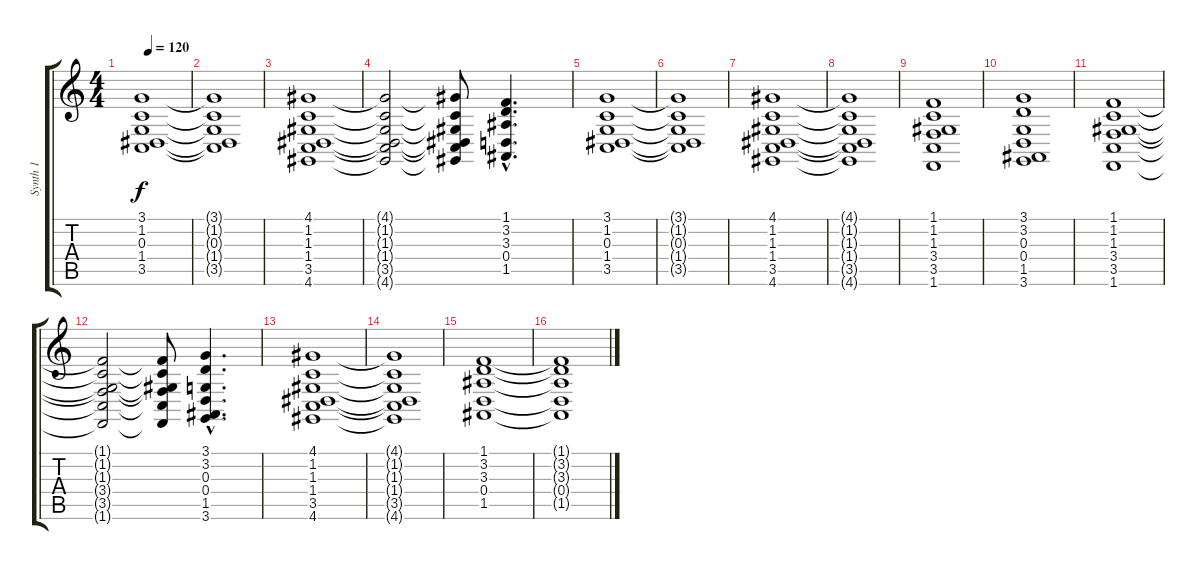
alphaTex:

\track ("Synth 1" "Synth 1") {instrument stringensemble1}
\staff {score tabs}
\tuning (E4 B3 G3 D3 A2 E2) {hide}
\ts (4 4)
\tempo 120
\clef g2
\ks c
(3.1 1.2 0.3 1.4 3.5).1{dy f} |
(3.1{t} 1.2{t} 0.3{t} 1.4{t} 3.5{t}).1 |
(4.1 1.2 1.3 1.4 3.5 4.6).1 |
(4.1{t} 1.2{t} 1.3{t} 1.4{t} 3.5{t} 4.6{t}).2 (4.1{t} 1.2{t} 1.3{t} 1.4{t} 3.5{t} 4.6{t}).8 (1.1{hac} 3.2{hac} 3.3{hac} 0.4{hac} 1.5{hac}).4{d} |
(3.1 1.2 0.3 1.4 3.5).1 |
(3.1{t} 1.2{t} 0.3{t} 1.4{t} 3.5{t}).1 |
(4.1 1.2 1.3 1.4 3.5 4.6).1 |
(4.1{t} 1.2{t} 1.3{t} 1.4{t} 3.5{t} 4.6{t}).1 |
(1.1 1.2 1.3 3.4 3.5 1.6).1 |
(3.1 3.2 0.3 0.4 1.5 3.6).1 |
(1.1 1.2 1.3 3.4 3.5 1.6).1 |
(1.1{t} 1.2{t} 1.3{t} 3.4{t} 3.5{t} 1.6{t}).2 (1.1{t} 1.2{t} 1.3{t} 3.4{t} 3.5{t} 1.6{t}).8 (3.1{hac} 3.2{hac} 0.3{hac} 0.4{hac} 1.5{hac} 3.6{hac}).4{d} |
(4.1 1.2 1.3 1.4 3.5 4.6).1 |
(4.1{t} 1.2{t} 1.3{t} 1.4{t} 3.5{t} 4.6{t}).1 |
(1.1 3.2 3.3 0.4 1.5).1 |
(1.1{t} 3.2{t} 3.3{t} 0.4{t} 1.5{t}).1
